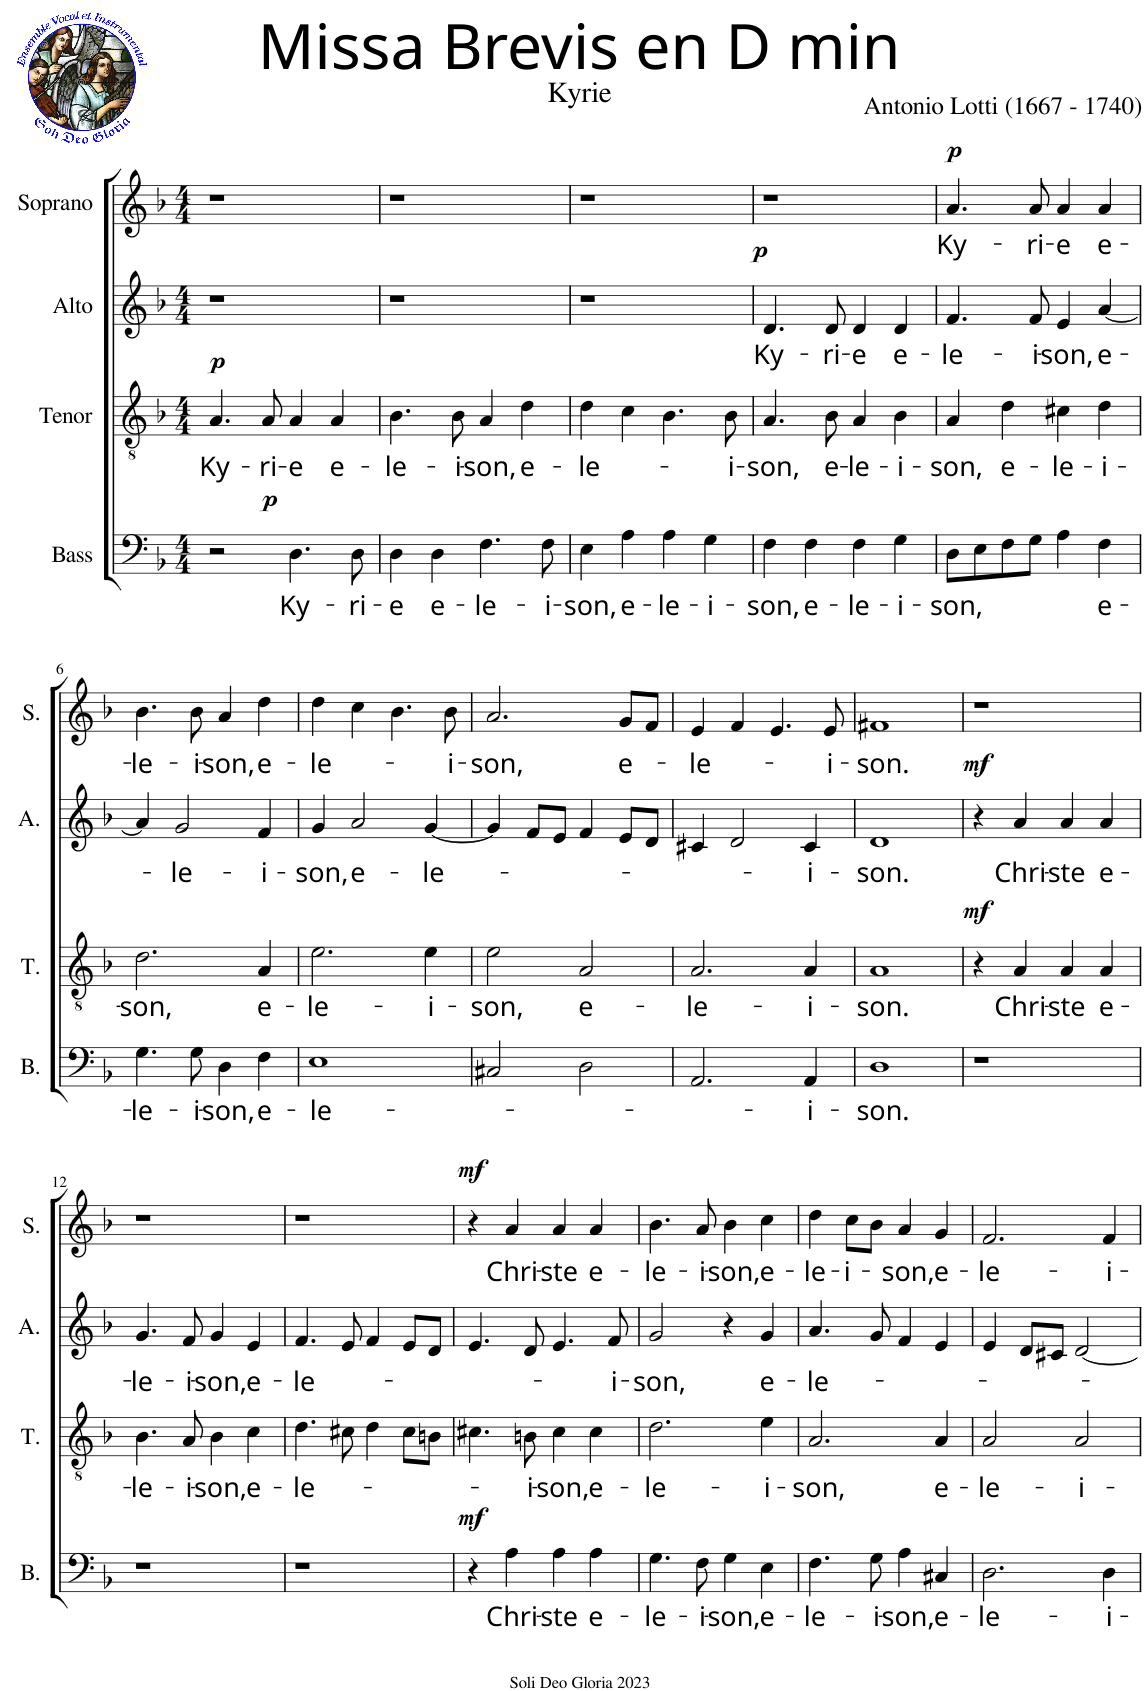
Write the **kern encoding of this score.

**kern	**text	**dynam	**kern	**text	**dynam	**kern	**text	**dynam	**kern	**text	**dynam
*part4	*part4	*part4	*part3	*part3	*part3	*part2	*part2	*part2	*part1	*part1	*part1
*staff4	*staff4	*staff4	*staff3	*staff3	*staff3	*staff2	*staff2	*staff2	*staff1	*staff1	*staff1
*I"Bass	*	*	*I"Tenor	*	*	*I"Alto	*	*	*I"Soprano	*	*
*I'B.	*	*	*I'T.	*	*	*I'A.	*	*	*I'S.	*	*
*clefF4	*	*	*clefGv2	*	*	*clefG2	*	*	*clefG2	*	*
*k[b-]	*	*	*k[b-]	*	*	*k[b-]	*	*	*k[b-]	*	*
*M4/4	*	*	*M4/4	*	*	*M4/4	*	*	*M4/4	*	*
=1	=1	=1	=1	=1	=1	=1	=1	=1	=1	=1	=1
!	!	!	!	!LO:LY:b	!LO:DY:a	!	!	!	!	!	!
*^	*	*	*	*	*	*	*	*	*	*	*
2r	4.ryy	.	.	4.A/	Ky-	p	1r	.	.	1r	.	.
!	!	!	!LO:DY:a	!	!LO:LY:b	!	!	!	!	!	!	!
.	2ryy	.	p	8A/	-ri-	.	.	.	.	.	.	.
!	!	!LO:LY:b	!	!	!LO:LY:b	!	!	!	!	!	!	!
4.D\	.	Ky-	.	4A/	-e	.	.	.	.	.	.	.
!	!	!	!	!	!LO:LY:b	!	!	!	!	!	!	!
.	.	.	.	4A/	e-	.	.	.	.	.	.	.
!	!	!LO:LY:b	!	!	!	!	!	!	!	!	!	!
8D\	8ryy	-ri-	.	.	.	.	.	.	.	.	.	.
=2	=2	=2	=2	=2	=2	=2	=2	=2	=2	=2	=2	=2
!	!	!LO:LY:b	!	!	!LO:LY:b	!	!	!	!	!	!	!
*v	*v	*	*	*	*	*	*	*	*	*	*	*
4D\	-e	.	4.B-\	-le-	.	1r	.	.	1r	.	.
!	!LO:LY:b	!	!	!	!	!	!	!	!	!	!
4D\	e-	.	.	.	.	.	.	.	.	.	.
!	!	!	!	!LO:LY:b	!	!	!	!	!	!	!
.	.	.	8B-\	-i-	.	.	.	.	.	.	.
!	!LO:LY:b	!	!	!LO:LY:b	!	!	!	!	!	!	!
4.F\	-le-	.	4A/	-son,	.	.	.	.	.	.	.
!	!	!	!	!LO:LY:b	!	!	!	!	!	!	!
.	.	.	4d\	e-	.	.	.	.	.	.	.
!	!LO:LY:b	!	!	!	!	!	!	!	!	!	!
8F\	-i-	.	.	.	.	.	.	.	.	.	.
=3	=3	=3	=3	=3	=3	=3	=3	=3	=3	=3	=3
!	!LO:LY:b	!	!	!LO:LY:b	!	!	!	!	!	!	!
*	*	*	*	*	*	*^	*	*	*	*	*
4E\	-son,	.	4d\	-le-	.	1r	2...ryy	.	.	1r	.	.
!	!LO:LY:b	!	!	!	!	!	!	!	!	!	!	!
4A\	e-	.	4c\	.	.	.	.	.	.	.	.	.
!	!LO:LY:b	!	!	!	!	!	!	!	!	!	!	!
4A\	-le-	.	4.B-\	.	.	.	.	.	.	.	.	.
!	!LO:LY:b	!	!	!	!	!	!	!	!	!	!	!
4G\	-i-	.	.	.	.	.	.	.	.	.	.	.
!	!	!	!	!LO:LY:b	!	!	!	!	!	!	!	!
.	.	.	8B-\	-i-	.	.	.	.	.	.	.	.
!	!	!	!	!	!	!	!	!	!LO:DY:a	!	!	!
.	.	.	.	.	.	.	16ryy	.	p	.	.	.
=4	=4	=4	=4	=4	=4	=4	=4	=4	=4	=4	=4	=4
!	!LO:LY:b	!	!	!LO:LY:b	!	!	!	!LO:LY:b	!	!	!	!
*	*	*	*	*	*	*v	*v	*	*	*	*	*
4F\	-son,	.	4.A/	-son,	.	4.d/	Ky-	.	1r	.	.
!	!LO:LY:b	!	!	!	!	!	!	!	!	!	!
4F\	e-	.	.	.	.	.	.	.	.	.	.
!	!	!	!	!LO:LY:b	!	!	!LO:LY:b	!	!	!	!
.	.	.	8B-\	e-	.	8d/	-ri-	.	.	.	.
!	!LO:LY:b	!	!	!LO:LY:b	!	!	!LO:LY:b	!	!	!	!
4F\	-le-	.	4A/	-le-	.	4d/	-e	.	.	.	.
!	!LO:LY:b	!	!	!LO:LY:b	!	!	!LO:LY:b	!	!	!	!
4G\	-i-	.	4B-\	-i-	.	4d/	e-	.	.	.	.
=5	=5	=5	=5	=5	=5	=5	=5	=5	=5	=5	=5
!	!LO:LY:b	!	!	!LO:LY:b	!	!	!LO:LY:b	!	!	!LO:LY:b	!LO:DY:a
8D\L	-son,	.	4A/	-son,	.	4.f/	-le-	.	4.a/	Ky-	p
8E\	.	.	.	.	.	.	.	.	.	.	.
!	!	!	!	!LO:LY:b	!	!	!	!	!	!	!
8F\	.	.	4d\	e-	.	.	.	.	.	.	.
!	!	!	!	!	!	!	!LO:LY:b	!	!	!LO:LY:b	!
8G\J	.	.	.	.	.	8f/	-i-	.	8a/	-ri-	.
!	!	!	!	!LO:LY:b	!	!	!LO:LY:b	!	!	!LO:LY:b	!
4A\	.	.	4c#X\	-le-	.	4e/	-son,	.	4a/	-e	.
!	!LO:LY:b	!	!	!LO:LY:b	!	!	!LO:LY:b	!	!	!LO:LY:b	!
4F\	e-	.	4d\	-i-	.	[4a/	e-	.	4a/	e-	.
!!LO:LB:g=z
=6	=6	=6	=6	=6	=6	=6	=6	=6	=6	=6	=6
!	!LO:LY:b	!	!	!LO:LY:b	!	!	!	!	!	!LO:LY:b	!
4.G\	-le-	.	2.d\	-son,	.	4a/]	.	.	4.b-\	-le-	.
!	!	!	!	!	!	!	!LO:LY:b	!	!	!	!
.	.	.	.	.	.	2g/	-le-	.	.	.	.
!	!LO:LY:b	!	!	!	!	!	!	!	!	!LO:LY:b	!
8G\	-i-	.	.	.	.	.	.	.	8b-\	-i-	.
!	!LO:LY:b	!	!	!	!	!	!	!	!	!LO:LY:b	!
4D\	-son,	.	.	.	.	.	.	.	4a/	-son,	.
!	!LO:LY:b	!	!	!LO:LY:b	!	!	!LO:LY:b	!	!	!LO:LY:b	!
4F\	e-	.	4A/	e-	.	4f/	-i-	.	4dd\	e-	.
=7	=7	=7	=7	=7	=7	=7	=7	=7	=7	=7	=7
!	!LO:LY:b	!	!	!LO:LY:b	!	!	!LO:LY:b	!	!	!LO:LY:b	!
1E	-le-	.	2.e\	-le-	.	4g/	-son,	.	4dd\	-le-	.
!	!	!	!	!	!	!	!LO:LY:b	!	!	!	!
.	.	.	.	.	.	2a/	e-	.	4cc\	.	.
.	.	.	.	.	.	.	.	.	4.b-\	.	.
!	!	!	!	!LO:LY:b	!	!	!LO:LY:b	!	!	!	!
.	.	.	4e\	-i-	.	[4g/	-le-	.	.	.	.
!	!	!	!	!	!	!	!	!	!	!LO:LY:b	!
.	.	.	.	.	.	.	.	.	8b-\	-i-	.
=8	=8	=8	=8	=8	=8	=8	=8	=8	=8	=8	=8
!	!	!	!	!LO:LY:b	!	!	!	!	!	!LO:LY:b	!
2C#X/	.	.	2e\	-son,	.	4g/]	.	.	2.a/	-son,	.
.	.	.	.	.	.	8f/L	.	.	.	.	.
.	.	.	.	.	.	8e/J	.	.	.	.	.
!	!	!	!	!LO:LY:b	!	!	!	!	!	!	!
2D\	.	.	2A/	e-	.	4f/	.	.	.	.	.
!	!	!	!	!	!	!	!	!	!	!LO:LY:b	!
.	.	.	.	.	.	8e/L	.	.	8g/L	e-	.
.	.	.	.	.	.	8d/J	.	.	8f/J	.	.
=9	=9	=9	=9	=9	=9	=9	=9	=9	=9	=9	=9
!	!	!	!	!LO:LY:b	!	!	!	!	!	!LO:LY:b	!
2.AA/	.	.	2.A/	-le-	.	4c#X/	.	.	4e/	-le-	.
.	.	.	.	.	.	2d/	.	.	4f/	.	.
.	.	.	.	.	.	.	.	.	4.e/	.	.
!	!LO:LY:b	!	!	!LO:LY:b	!	!	!LO:LY:b	!	!	!	!
4AA/	-i-	.	4A/	-i-	.	4c#/	-i-	.	.	.	.
!	!	!	!	!	!	!	!	!	!	!LO:LY:b	!
.	.	.	.	.	.	.	.	.	8e/	-i-	.
=10	=10	=10	=10	=10	=10	=10	=10	=10	=10	=10	=10
!	!LO:LY:b	!	!	!LO:LY:b	!	!	!LO:LY:b	!	!	!LO:LY:b	!
1D	-son.	.	1A	-son.	.	1d	-son.	.	1f#X	-son.	.
=11	=11	=11	=11	=11	=11	=11	=11	=11	=11	=11	=11
!	!	!	!	!	!LO:DY:a	!	!	!LO:DY:a	!	!	!
1r	.	.	4r	.	mf	4r	.	mf	1r	.	.
!	!	!	!	!LO:LY:b	!	!	!LO:LY:b	!	!	!	!
.	.	.	4A/	Chri-	.	4a/	Chri-	.	.	.	.
!	!	!	!	!LO:LY:b	!	!	!LO:LY:b	!	!	!	!
.	.	.	4A/	-ste	.	4a/	-ste	.	.	.	.
!	!	!	!	!LO:LY:b	!	!	!LO:LY:b	!	!	!	!
.	.	.	4A/	e-	.	4a/	e-	.	.	.	.
!!LO:LB:g=z
=12	=12	=12	=12	=12	=12	=12	=12	=12	=12	=12	=12
!	!	!	!	!LO:LY:b	!	!	!LO:LY:b	!	!	!	!
1r	.	.	4.B-\	-le-	.	4.g/	-le-	.	1r	.	.
!	!	!	!	!LO:LY:b	!	!	!LO:LY:b	!	!	!	!
.	.	.	8A/	-i-	.	8f/	-i-	.	.	.	.
!	!	!	!	!LO:LY:b	!	!	!LO:LY:b	!	!	!	!
.	.	.	4B-\	-son,	.	4g/	-son,	.	.	.	.
!	!	!	!	!LO:LY:b	!	!	!LO:LY:b	!	!	!	!
.	.	.	4c\	e-	.	4e/	e-	.	.	.	.
=13	=13	=13	=13	=13	=13	=13	=13	=13	=13	=13	=13
!	!	!	!	!LO:LY:b	!	!	!LO:LY:b	!	!	!	!
1r	.	.	4.d\	-le-	.	4.f/	-le-	.	1r	.	.
.	.	.	8c#X\	.	.	8e/	.	.	.	.	.
.	.	.	4d\	.	.	4f/	.	.	.	.	.
.	.	.	8c#\L	.	.	8e/L	.	.	.	.	.
.	.	.	8Bn\J	.	.	8d/J	.	.	.	.	.
=14	=14	=14	=14	=14	=14	=14	=14	=14	=14	=14	=14
!	!	!LO:DY:a	!	!	!	!	!	!	!	!	!LO:DY:a
4r	.	mf	4.c#X\	.	.	4.e/	.	.	4r	.	mf
!	!LO:LY:b	!	!	!	!	!	!	!	!	!LO:LY:b	!
4A\	Chri-	.	.	.	.	.	.	.	4a/	Chri-	.
!	!	!	!	!LO:LY:b	!	!	!	!	!	!	!
.	.	.	8Bn\	-i-	.	8d/	.	.	.	.	.
!	!LO:LY:b	!	!	!LO:LY:b	!	!	!	!	!	!LO:LY:b	!
4A\	-ste	.	4c#\	-son,	.	4.e/	.	.	4a/	-ste	.
!	!LO:LY:b	!	!	!LO:LY:b	!	!	!	!	!	!LO:LY:b	!
4A\	e-	.	4c#\	e-	.	.	.	.	4a/	e-	.
!	!	!	!	!	!	!	!LO:LY:b	!	!	!	!
.	.	.	.	.	.	8f/	-i-	.	.	.	.
=15	=15	=15	=15	=15	=15	=15	=15	=15	=15	=15	=15
!	!LO:LY:b	!	!	!LO:LY:b	!	!	!LO:LY:b	!	!	!LO:LY:b	!
4.G\	-le-	.	2.d\	-le-	.	2g/	-son,	.	4.b-\	-le-	.
!	!LO:LY:b	!	!	!	!	!	!	!	!	!LO:LY:b	!
8F\	-i-	.	.	.	.	.	.	.	8a/	-i-	.
!	!LO:LY:b	!	!	!	!	!	!	!	!	!LO:LY:b	!
4G\	-son,	.	.	.	.	4r	.	.	4b-\	-son,	.
!	!LO:LY:b	!	!	!LO:LY:b	!	!	!LO:LY:b	!	!	!LO:LY:b	!
4E\	e-	.	4e\	-i-	.	4g/	e-	.	4cc\	e-	.
=16	=16	=16	=16	=16	=16	=16	=16	=16	=16	=16	=16
!	!LO:LY:b	!	!	!LO:LY:b	!	!	!LO:LY:b	!	!	!LO:LY:b	!
4.F\	-le-	.	2.A/	-son,	.	4.a/	-le-	.	4dd\	-le-	.
!	!	!	!	!	!	!	!	!	!	!LO:LY:b	!
.	.	.	.	.	.	.	.	.	8cc\L	-i-	.
!	!LO:LY:b	!	!	!	!	!	!	!	!	!	!
8G\	-i-	.	.	.	.	8g/	.	.	8b-\J	.	.
!	!LO:LY:b	!	!	!	!	!	!	!	!	!LO:LY:b	!
4A\	-son,	.	.	.	.	4f/	.	.	4a/	-son,	.
!	!LO:LY:b	!	!	!LO:LY:b	!	!	!	!	!	!LO:LY:b	!
4C#X/	e-	.	4A/	e-	.	4e/	.	.	4g/	e-	.
=17	=17	=17	=17	=17	=17	=17	=17	=17	=17	=17	=17
!	!LO:LY:b	!	!	!LO:LY:b	!	!	!	!	!	!LO:LY:b	!
2.D\	-le-	.	2A/	-le-	.	4e/	.	.	2.f/	-le-	.
.	.	.	.	.	.	8d/L	.	.	.	.	.
.	.	.	.	.	.	8c#X/J	.	.	.	.	.
!	!	!	!	!LO:LY:b	!	!	!	!	!	!	!
.	.	.	2A/	-i-	.	[2d/	.	.	.	.	.
!	!LO:LY:b	!	!	!	!	!	!	!	!	!LO:LY:b	!
4D\	-i-	.	.	.	.	.	.	.	4f/	-i-	.
=	=	=	=	=	=	=	=	=	=	=	=
*-	*-	*-	*-	*-	*-	*-	*-	*-	*-	*-	*-
